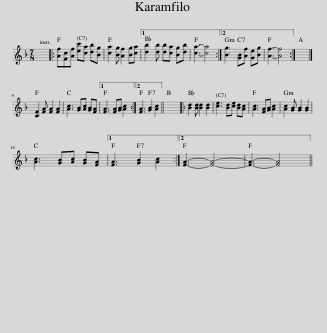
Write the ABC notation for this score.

X:1
L:1/8
M:7/8
I:linebreak $
K:F
V:1 treble
V:1
 x7 |: [Af][Fc][Af] [ec'][ca] [db][Bg] | [ca]2 [Bg] [Af]2 [Bg][ca] |1 [db]2 [db] [db][ca] [Bg][db] | [ca]3- [ca]4 :|2 %5
 [Bg]3 [GB][Af] [Ge][Bg] | [Af]3- [Af]4 :| x7 |]$ [CF]2 [FA] [FA]2 [FA]2 | [Ac]3 [GB][Ac] [GB][FA] |1 %10
 [FA]3 [FA][GB] [Ac]2 :|2 [FA]3 [GB]2 [Ac]2 || x7 |: [Bd]2 [Bd] [Bd]2 [Bd]2 | [ce]3 [Bd][ce] [Bd][Ac] | %15
 [Ac]3 [FA][GB] [Ac]2 | [Ac]2 [GB] [GB]2 [GB]2 |$ [Ac]3 [GB][Ac] [GB][FA] |1 [FA]3 [GB]2 [Ac]2 :|2 [FA]3- [FA]4- | %20
 [FA]3- [FA]4 || %21
